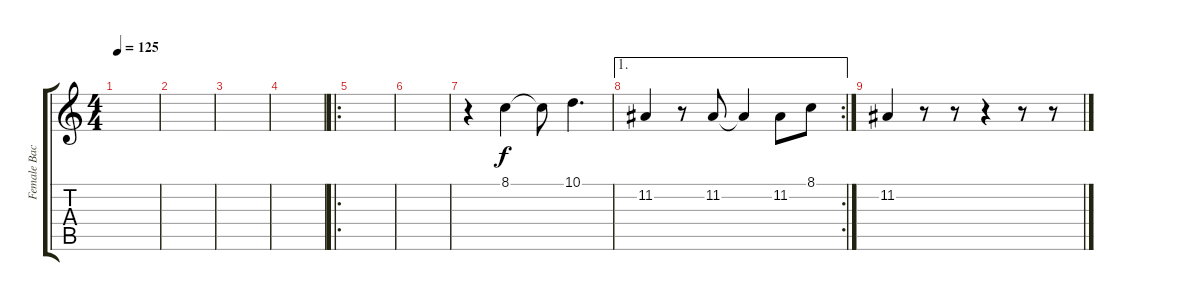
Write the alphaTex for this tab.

\track ("Female Backup" "Female Bac") {instrument lead6voice}
\staff {score tabs}
\tuning (E4 B3 G3 D3 A2 D2) {hide}
\ts (4 4)
\tempo 125
\clef g2
\ks c
|
|
|
|
\ro
|
|
r.4 8.1.4 8.1{t}.8 10.1.4{d} |
\ae 1
\rc 2
11.2.4 r.8 11.2.8 11.2{t}.4 11.2.8 8.1.8 |
11.2.4 r.8 r.8 r.4 r.8 r.8
